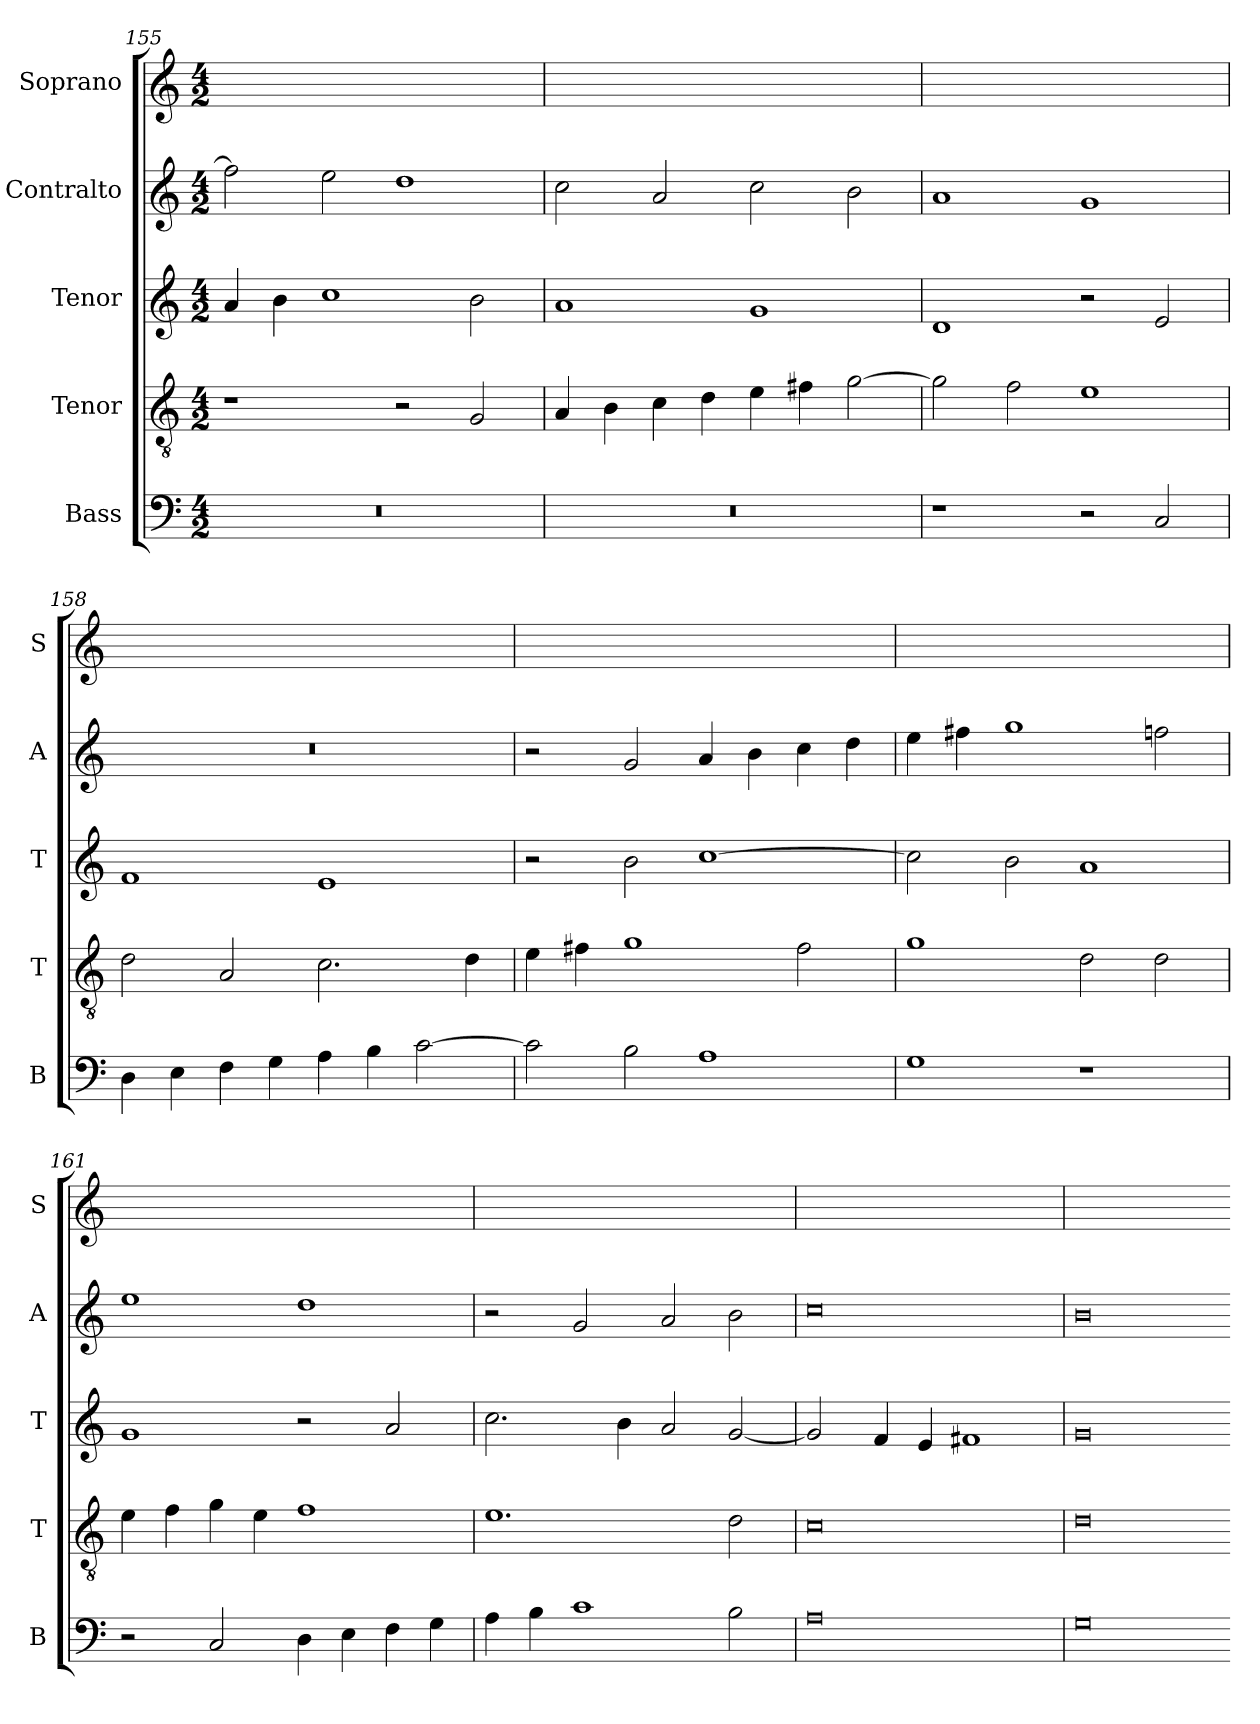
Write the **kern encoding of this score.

**kern	**kern	**kern	**kern	**kern
*part5	*part4	*part3	*part2	*part1
*staff5	*staff4	*staff3	*staff2	*staff1
*I"Bass	*I"Tenor	*I"Tenor	*I"Contralto	*I"Soprano
*I'B	*I'T	*I'T	*I'A	*I'S
*clefF4	*clefGv2	*clefG2	*clefG2	*clefG2
*k[]	*k[]	*k[]	*k[]	*k[]
*G:mix	*G:mix	*G:mix	*G:mix	*G:mix
*M4/2	*M4/2	*M4/2	*M4/2	*M4/2
=155	=155	=155	=155	=155
0r	1r	4a	2ff]	0ryy
.	.	4b	.	.
.	.	1cc	2ee	.
.	2r	.	1dd	.
.	2G	2b	.	.
=156	=156	=156	=156	=156
0r	4A	1a	2cc	0ryy
.	4B	.	.	.
.	4c	.	2a	.
.	4d	.	.	.
.	4e	1g	2cc	.
.	4f#X	.	.	.
.	[2g	.	2b	.
=157	=157	=157	=157	=157
1r	2g]	1d	1a	0ryy
.	2f	.	.	.
2r	1e	2r	1g	.
2C	.	2e	.	.
=158	=158	=158	=158	=158
4D	2d	1f	0r	0ryy
4E	.	.	.	.
4F	2A	.	.	.
4G	.	.	.	.
4A	2.c	1e	.	.
4B	.	.	.	.
[2c	.	.	.	.
.	4d	.	.	.
=159	=159	=159	=159	=159
2c]	4e	2r	2r	0ryy
.	4f#X	.	.	.
2B	1g	2b	2g	.
1A	.	[1cc	4a	.
.	.	.	4b	.
.	2f#	.	4cc	.
.	.	.	4dd	.
=160	=160	=160	=160	=160
1G	1g	2cc]	4ee	0ryy
.	.	.	4ff#X	.
.	.	2b	1gg	.
1r	2d	1a	.	.
.	2d	.	2ffn	.
=161	=161	=161	=161	=161
2r	4e	1g	1ee	0ryy
.	4f	.	.	.
2C	4g	.	.	.
.	4e	.	.	.
4D	1f	2r	1dd	.
4E	.	.	.	.
4F	.	2a	.	.
4G	.	.	.	.
=162	=162	=162	=162	=162
4A	1.e	2.cc	2r	0ryy
4B	.	.	.	.
1c	.	.	2g	.
.	.	4b	.	.
.	.	2a	2a	.
2B	2d	[2g	2b	.
=163	=163	=163	=163	=163
0A	0c	2g]	0cc	0ryy
.	.	4f	.	.
.	.	4e	.	.
.	.	1f#X	.	.
=164	=164	=164	=164	=164
0G	0d	0g	0b	0ryy
=-	=-	=-	=-	=-
*-	*-	*-	*-	*-
